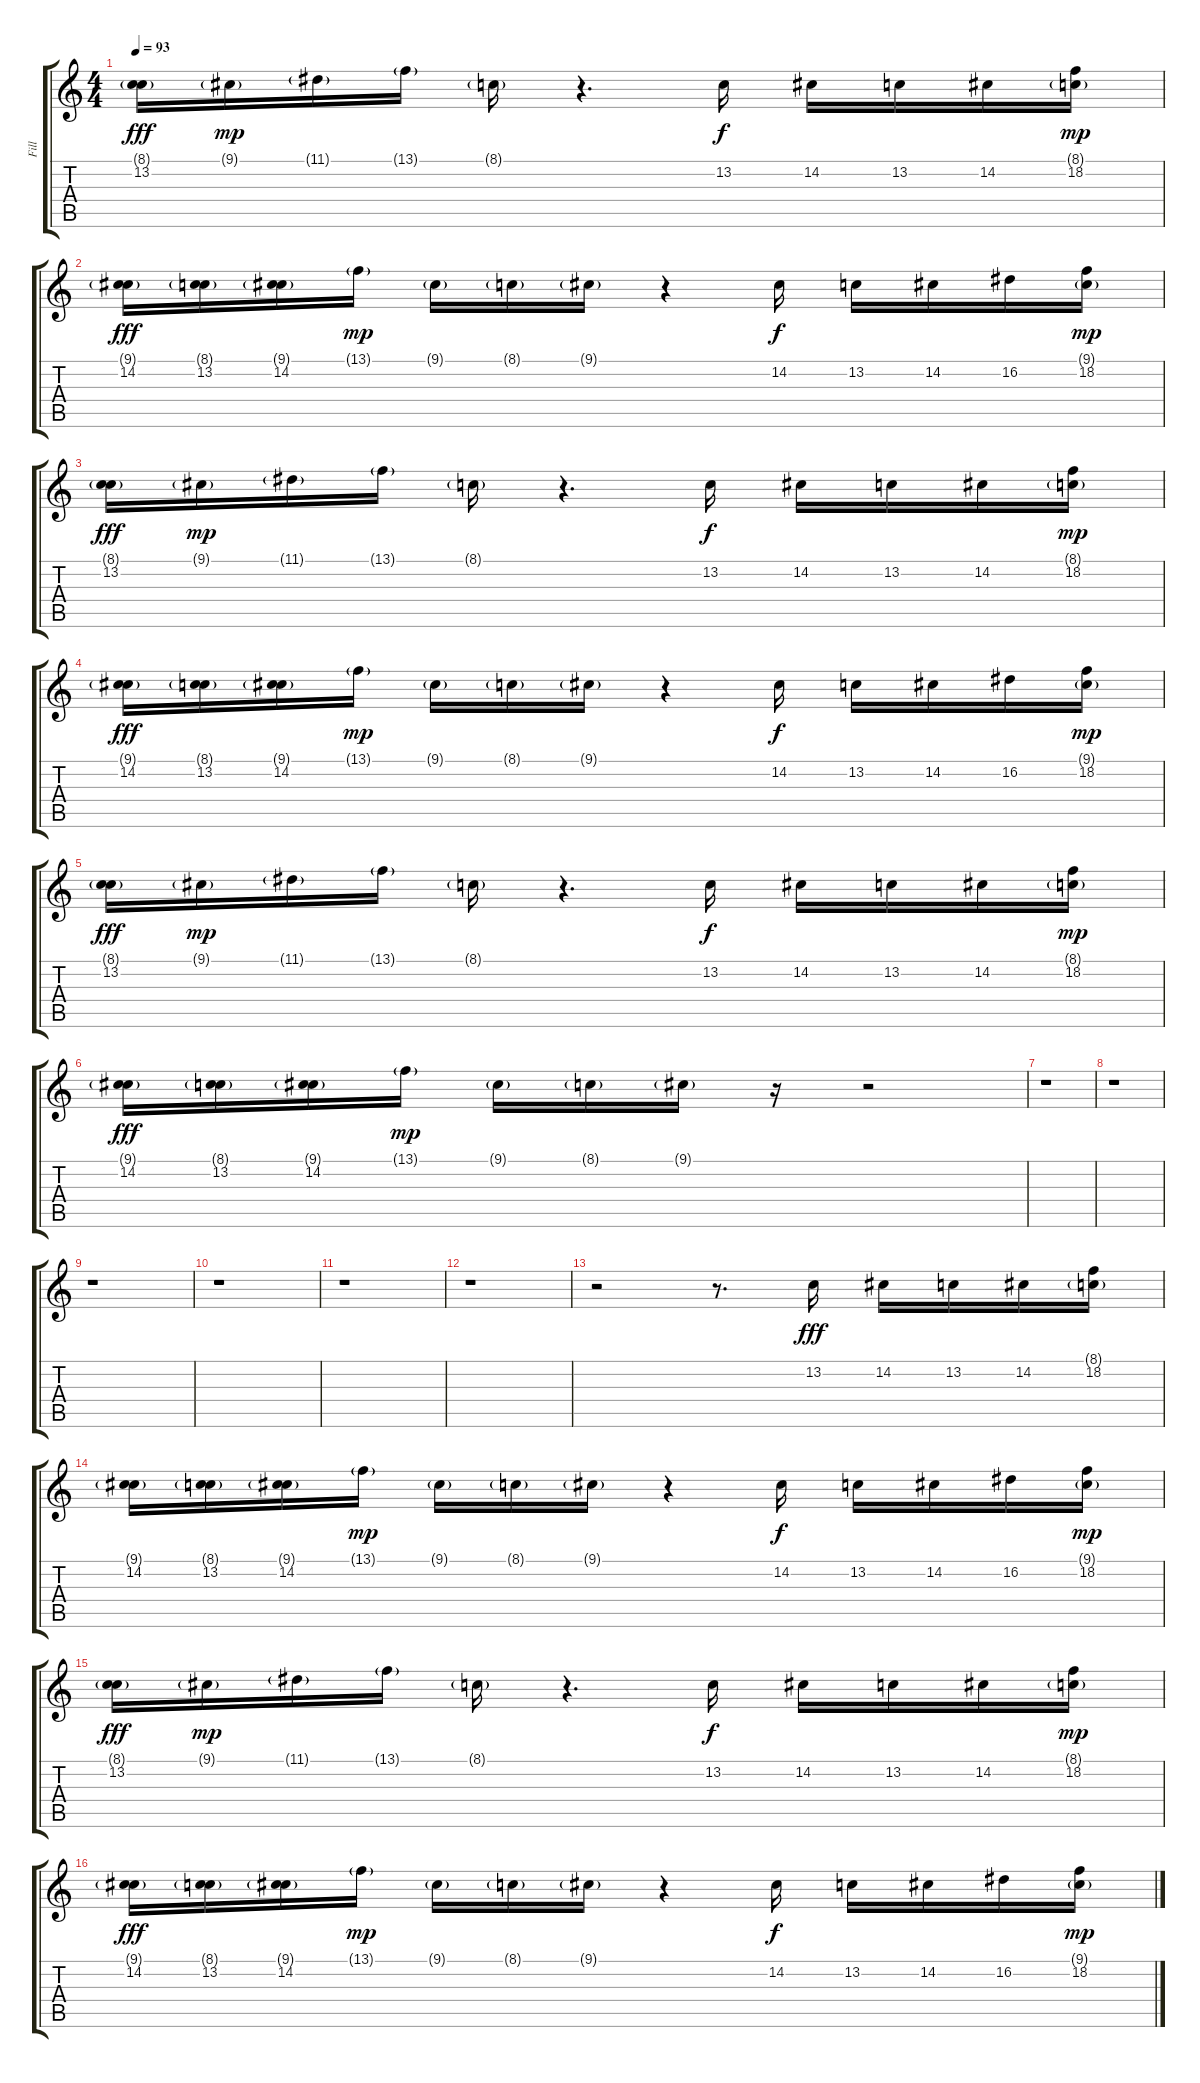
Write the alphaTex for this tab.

\track ("Fill" "Fill") {instrument lead5charang}
\staff {score tabs}
\tuning (E4 B3 G3 D3 A2 E2) {hide}
\ts (4 4)
\tempo 93
\clef g2
\ks c
(8.1{g} 13.2).16{dy fff} 9.1{g}.16{dy mp} 11.1{g}.16 13.1{g}.16 8.1{g}.16 r.4{d} 13.2.16{dy f} 14.2.16 13.2.16 14.2.16 (8.1{g} 18.2).16{dy mp} |
(9.1{g} 14.2).16{dy fff} (8.1{g} 13.2).16 (9.1{g} 14.2).16 13.1{g}.16{dy mp} 9.1{g}.16 8.1{g}.16 9.1{g}.16 r.4 14.2.16{dy f} 13.2.16 14.2.16 16.2.16 (9.1{g} 18.2).16{dy mp} |
(8.1{g} 13.2).16{dy fff} 9.1{g}.16{dy mp} 11.1{g}.16 13.1{g}.16 8.1{g}.16 r.4{d} 13.2.16{dy f} 14.2.16 13.2.16 14.2.16 (8.1{g} 18.2).16{dy mp} |
(9.1{g} 14.2).16{dy fff} (8.1{g} 13.2).16 (9.1{g} 14.2).16 13.1{g}.16{dy mp} 9.1{g}.16 8.1{g}.16 9.1{g}.16 r.4 14.2.16{dy f} 13.2.16 14.2.16 16.2.16 (9.1{g} 18.2).16{dy mp} |
(8.1{g} 13.2).16{dy fff} 9.1{g}.16{dy mp} 11.1{g}.16 13.1{g}.16 8.1{g}.16 r.4{d} 13.2.16{dy f} 14.2.16 13.2.16 14.2.16 (8.1{g} 18.2).16{dy mp} |
(9.1{g} 14.2).16{dy fff} (8.1{g} 13.2).16 (9.1{g} 14.2).16 13.1{g}.16{dy mp} 9.1{g}.16 8.1{g}.16 9.1{g}.16 r.16 r.2 |
r.1 |
r.1 |
r.1 |
r.1 |
r.1 |
r.1 |
r.2 r.8{d} 13.2.16{dy fff} 14.2.16 13.2.16 14.2.16 (8.1{g} 18.2).16 |
(9.1{g} 14.2).16 (8.1{g} 13.2).16 (9.1{g} 14.2).16 13.1{g}.16{dy mp} 9.1{g}.16 8.1{g}.16 9.1{g}.16 r.4 14.2.16{dy f} 13.2.16 14.2.16 16.2.16 (9.1{g} 18.2).16{dy mp} |
(8.1{g} 13.2).16{dy fff} 9.1{g}.16{dy mp} 11.1{g}.16 13.1{g}.16 8.1{g}.16 r.4{d} 13.2.16{dy f} 14.2.16 13.2.16 14.2.16 (8.1{g} 18.2).16{dy mp} |
(9.1{g} 14.2).16{dy fff} (8.1{g} 13.2).16 (9.1{g} 14.2).16 13.1{g}.16{dy mp} 9.1{g}.16 8.1{g}.16 9.1{g}.16 r.4 14.2.16{dy f} 13.2.16 14.2.16 16.2.16 (9.1{g} 18.2).16{dy mp}
